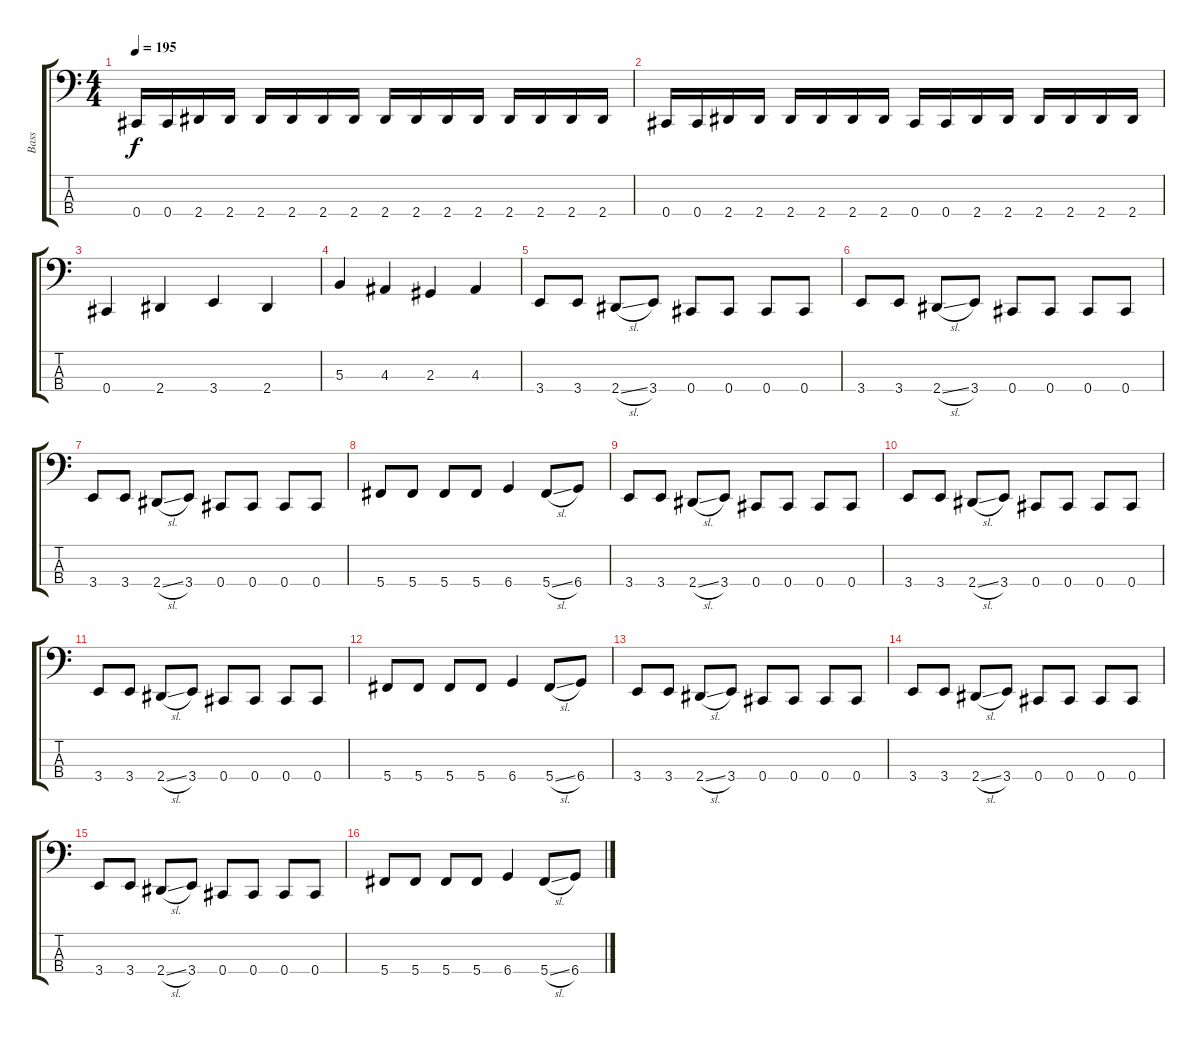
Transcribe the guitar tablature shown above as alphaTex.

\track ("Bass" "Bass") {instrument electricbasspick}
\staff {score tabs}
\tuning (E2 B1 Gb1 Db1) {hide}
\ts (4 4)
\tempo 195
\clef f4
\ks c
0.4.16{dy f} 0.4.16 2.4.16 2.4.16 2.4.16 2.4.16 2.4.16 2.4.16 2.4.16 2.4.16 2.4.16 2.4.16 2.4.16 2.4.16 2.4.16 2.4.16 |
0.4.16 0.4.16 2.4.16 2.4.16 2.4.16 2.4.16 2.4.16 2.4.16 0.4.16 0.4.16 2.4.16 2.4.16 2.4.16 2.4.16 2.4.16 2.4.16 |
0.4.4 2.4.4 3.4.4 2.4.4 |
5.3.4 4.3.4 2.3.4 4.3.4 |
3.4.8 3.4.8 2.4{sl}.8 3.4.8 0.4.8 0.4.8 0.4.8 0.4.8 |
3.4.8 3.4.8 2.4{sl}.8 3.4.8 0.4.8 0.4.8 0.4.8 0.4.8 |
3.4.8 3.4.8 2.4{sl}.8 3.4.8 0.4.8 0.4.8 0.4.8 0.4.8 |
5.4.8 5.4.8 5.4.8 5.4.8 6.4.4 5.4{sl}.8 6.4.8 |
3.4.8 3.4.8 2.4{sl}.8 3.4.8 0.4.8 0.4.8 0.4.8 0.4.8 |
3.4.8 3.4.8 2.4{sl}.8 3.4.8 0.4.8 0.4.8 0.4.8 0.4.8 |
3.4.8 3.4.8 2.4{sl}.8 3.4.8 0.4.8 0.4.8 0.4.8 0.4.8 |
5.4.8 5.4.8 5.4.8 5.4.8 6.4.4 5.4{sl}.8 6.4.8 |
3.4.8 3.4.8 2.4{sl}.8 3.4.8 0.4.8 0.4.8 0.4.8 0.4.8 |
3.4.8 3.4.8 2.4{sl}.8 3.4.8 0.4.8 0.4.8 0.4.8 0.4.8 |
3.4.8 3.4.8 2.4{sl}.8 3.4.8 0.4.8 0.4.8 0.4.8 0.4.8 |
5.4.8 5.4.8 5.4.8 5.4.8 6.4.4 5.4{sl}.8 6.4.8
